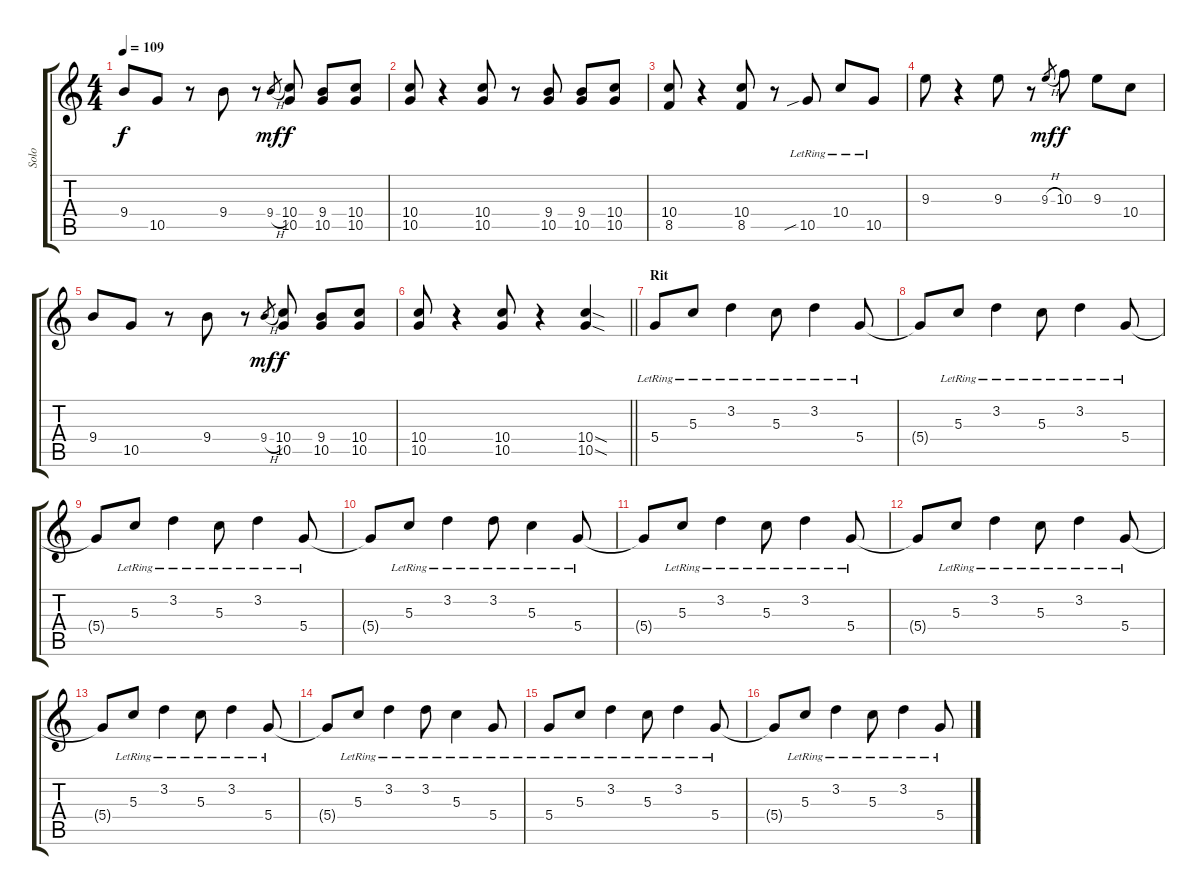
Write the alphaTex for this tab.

\track ("Solo" "Solo") {instrument electricguitarclean}
\staff {score tabs}
\tuning (E4 B3 G3 D3 A2 E2) {hide}
\ts (4 4)
\tempo 109
\clef g2
\ks c
9.4.8{dy f} 10.5.8 r.8 9.4.8 r.8 9.4{h}.8{gr dy mf} (10.4 10.5).8{dy f} (9.4 10.5).8 (10.4 10.5).8 |
(10.4 10.5).8 r.4 (10.4 10.5).8 r.8 (9.4 10.5).8 (9.4 10.5).8 (10.4 10.5).8 |
(10.4 8.5).8 r.4 (10.4 8.5).8 r.8 10.5{sib lr}.8 10.4{lr}.8 10.5{lr}.8 |
9.3.8 r.4 9.3.8 r.8 9.3{h}.8{gr dy mf} 10.3.8{dy f} 9.3.8 10.4.8 |
9.4.8 10.5.8 r.8 9.4.8 r.8 9.4{h}.8{gr dy mf} (10.4 10.5).8{dy f} (9.4 10.5).8 (10.4 10.5).8 |
\barLineRight lightlight
(10.4 10.5).8 r.4 (10.4 10.5).8 r.4 (10.4{sod} 10.5{sod}).4{volume 6 instrument overdrivenguitar} |
\section ("" "Rit")
5.4{lr}.8 5.3{lr}.8 3.2{lr}.4 5.3{lr}.8 3.2{lr}.4 5.4{lr}.8 |
5.4{t}.8 5.3{lr}.8 3.2{lr}.4 5.3{lr}.8 3.2{lr}.4 5.4{lr}.8 |
5.4{t}.8 5.3{lr}.8 3.2{lr}.4 5.3{lr}.8 3.2{lr}.4 5.4{lr}.8 |
5.4{t}.8 5.3{lr}.8 3.2{lr}.4 3.2{lr}.8 5.3{lr}.4 5.4{lr}.8 |
5.4{t}.8 5.3{lr}.8 3.2{lr}.4 5.3{lr}.8 3.2{lr}.4 5.4{lr}.8 |
5.4{t}.8 5.3{lr}.8 3.2{lr}.4 5.3{lr}.8 3.2{lr}.4 5.4{lr}.8 |
5.4{t}.8 5.3{lr}.8 3.2{lr}.4 5.3{lr}.8 3.2{lr}.4 5.4{lr}.8 |
5.4{t}.8 5.3{lr}.8 3.2{lr}.4 3.2{lr}.8 5.3{lr}.4 5.4{lr}.8 |
5.4{lr}.8 5.3{lr}.8 3.2{lr}.4 5.3{lr}.8 3.2{lr}.4 5.4{lr}.8 |
5.4{t}.8 5.3{lr}.8 3.2{lr}.4 5.3{lr}.8 3.2{lr}.4 5.4{lr}.8
